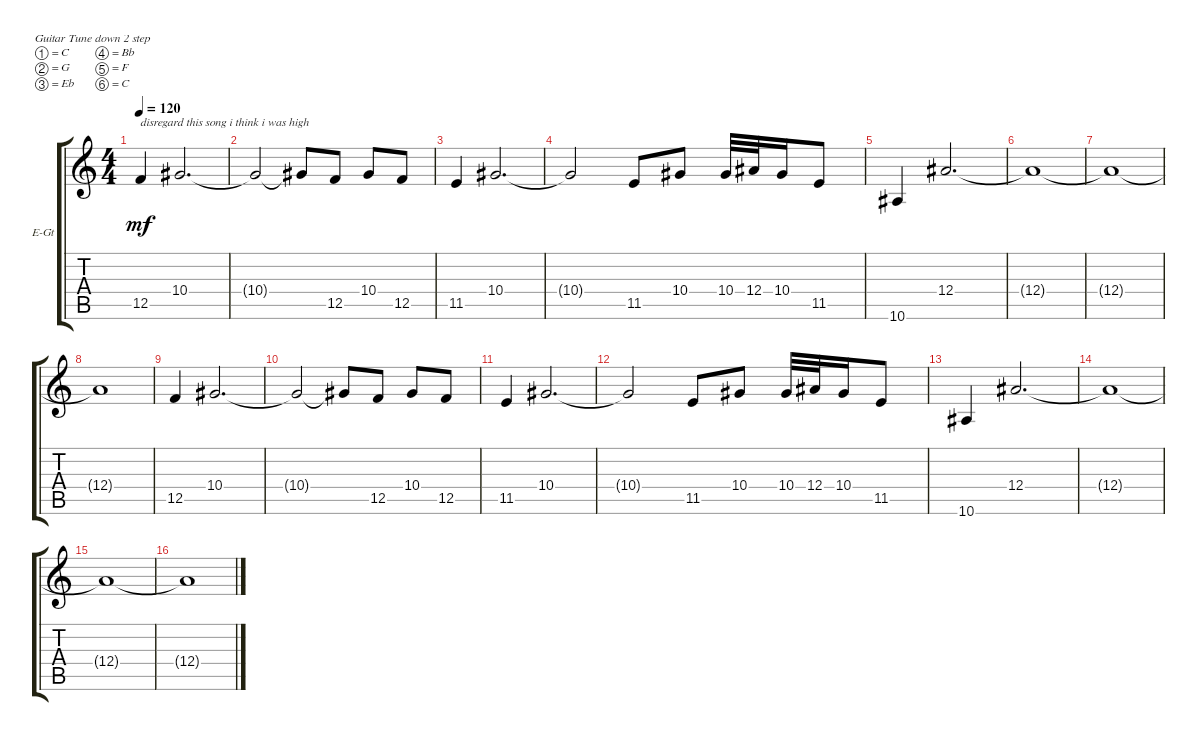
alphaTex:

\defaultSystemsLayout 4
\bracketExtendMode groupsimilarinstruments
\firstSystemTrackNameOrientation horizontal
\otherSystemsTrackNameOrientation horizontal
\track ("Electric Guitar" "E-Gt") {instrument overdrivenguitar}
\staff {score tabs}
\tuning (C4 G3 Eb3 Bb2 F2 C2)
\ts (4 4)
\tempo 120
\clef g2
\ks c
12.5.4{txt "disregard this song i think i was high" dy mf instrument overdrivenguitar} 10.4.2{d} |
10.4{t}.2 10.4{t}.8 12.5.8 10.4.8 12.5.8 |
11.5.4 10.4.2{d} |
10.4{t}.2 11.5.8 10.4.8 10.4.32 12.4.32 10.4.16 11.5.8 |
10.6.4 12.4.2{d} |
12.4{t}.1 |
12.4{t}.1 |
12.4{t}.1 |
12.5.4 10.4.2{d} |
10.4{t}.2 10.4{t}.8 12.5.8 10.4.8 12.5.8 |
11.5.4 10.4.2{d} |
10.4{t}.2 11.5.8 10.4.8 10.4.32 12.4.32 10.4.16 11.5.8 |
10.6.4 12.4.2{d} |
12.4{t}.1 |
12.4{t}.1 |
12.4{t}.1
